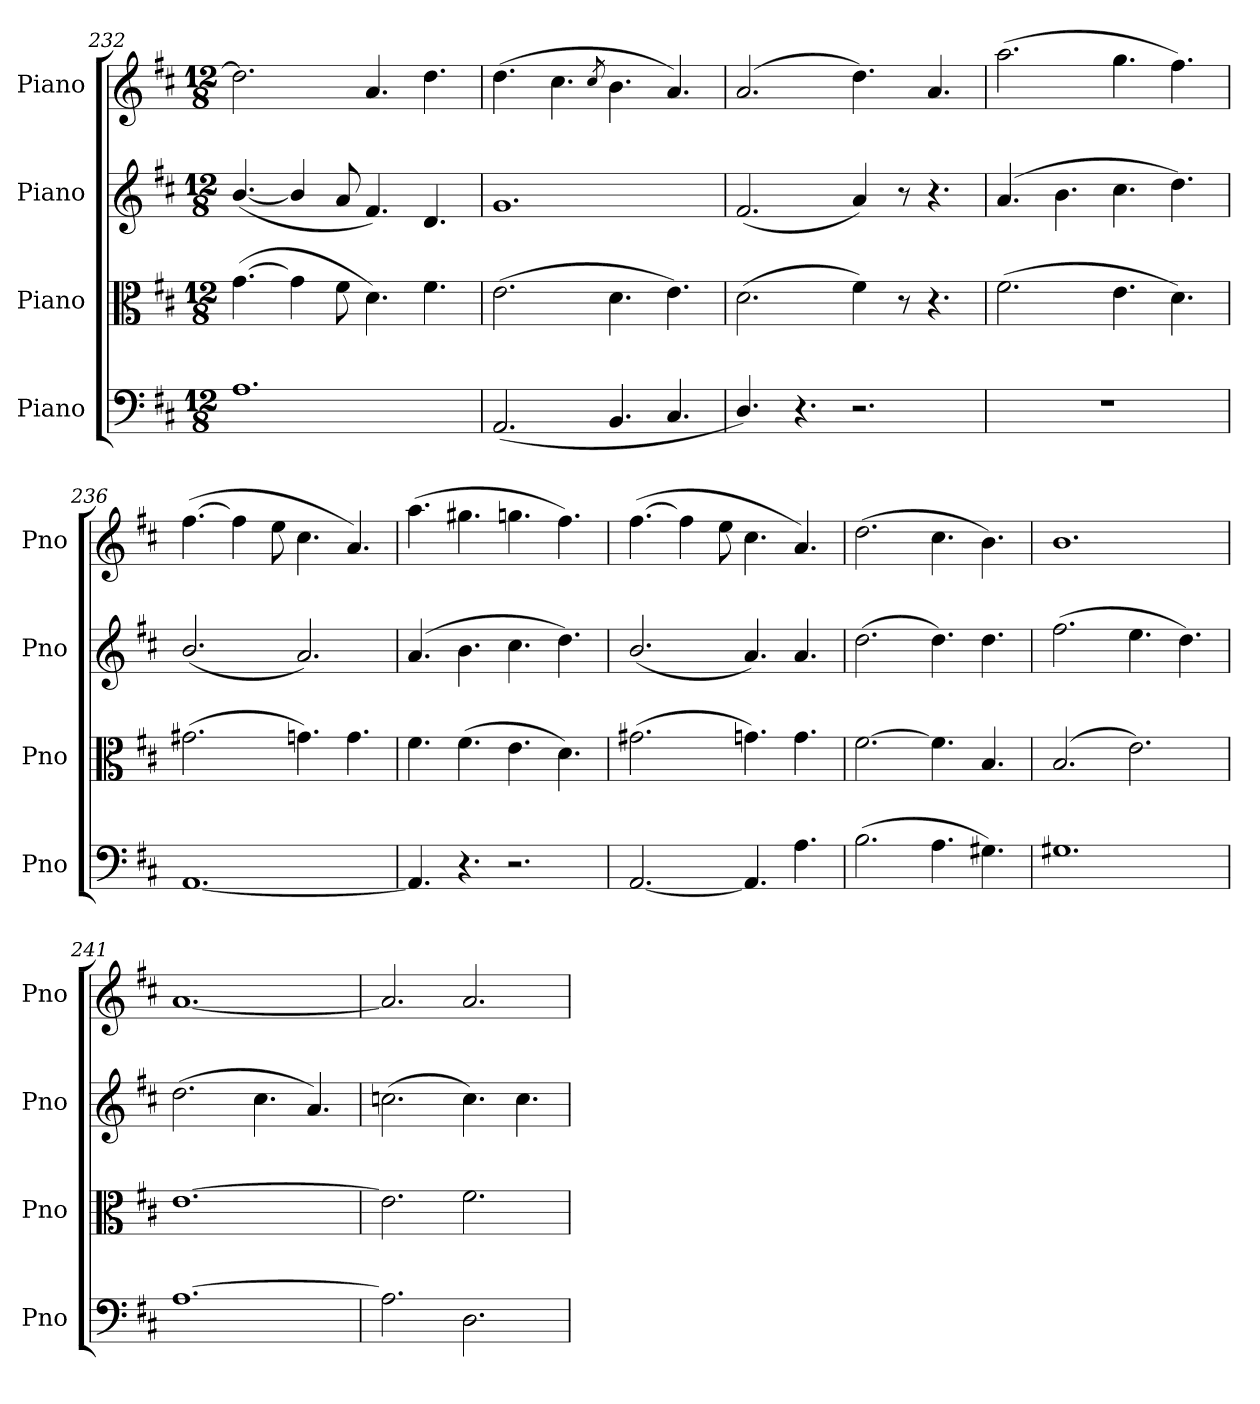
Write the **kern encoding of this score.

**kern	**kern	**kern	**kern
*part4	*part3	*part2	*part1
*staff4	*staff3	*staff2	*staff1
*I"Piano	*I"Piano	*I"Piano	*I"Piano
*I'Pno	*I'Pno	*I'Pno	*I'Pno
!!LO:PB:g=z
*clefF4	*clefC3	*clefG2	*clefG2
*k[f#c#]	*k[f#c#]	*k[f#c#]	*k[f#c#]
*M12/8	*M12/8	*M12/8	*M12/8
=232	=232	=232	=232
1.A	([4.g\	([4.b/	2.dd\]
.	4g\]	4b/]	.
.	8f#\	8a/	.
.	4.d\)	4.f#/)	4.a/
.	4.f#\	4.d/	4.dd\
=233	=233	=233	=233
(2.AA/	(2.e\	1.g	(4.dd\
.	.	.	4.cc#\
.	.	.	8qcc#/
4.BB/	4.d\	.	4.b\
4.C#/	4.e\)	.	4.a/)
=234	=234	=234	=234
4.D/)	(2.d\	(2.f#/	(2.a/
4.r	.	.	.
2.r	4f#\)	4a/)	4.dd\)
.	8r	8r	.
.	4.r	4.r	4.a/
=235	=235	=235	=235
1.r	(2.f#\	(4.a/	(2.aa\
.	.	4.b\	.
.	4.e\	4.cc#\	4.gg\
.	4.d\)	4.dd\)	4.ff#\)
=236	=236	=236	=236
[1.AA	(2.g#X\	(2.b/	([4.ff#\
.	.	.	4ff#\]
.	.	.	8ee\
.	4.gn\)	2.a/)	4.cc#\
.	4.g\	.	4.a/)
=237	=237	=237	=237
4.AA/]	4.f#\	(4.a/	(4.aa\
4.r	(4.f#\	4.b\	4.gg#X\
2.r	4.e\	4.cc#\	4.ggn\
.	4.d\)	4.dd\)	4.ff#\)
=238	=238	=238	=238
[2.AA/	(2.g#X\	(2.b/	([4.ff#\
.	.	.	4ff#\]
.	.	.	8ee\
4.AA/]	4.gn\)	4.a/)	4.cc#\
4.A\	4.g\	4.a/	4.a/)
=239	=239	=239	=239
(2.B\	[2.f#\	(2.dd\	(2.dd\
4.A\	4.f#\]	4.dd\)	4.cc#\
4.G#X\)	4.B/	4.dd\	4.b\)
=240	=240	=240	=240
1.G#X	(2.B/	(2.ff#\	1.b
.	2.e\)	4.ee\	.
.	.	4.dd\)	.
!!LO:LB:g=z
=241	=241	=241	=241
[1.A	[1.e	(2.dd\	[1.a
.	.	4.cc#\	.
.	.	4.a/)	.
=242	=242	=242	=242
2.A\]	2.e\]	(2.ccn\	2.a/]
2.D\	2.f#\	4.cc\)	2.a/
.	.	4.cc\	.
=	=	=	=
*-	*-	*-	*-
